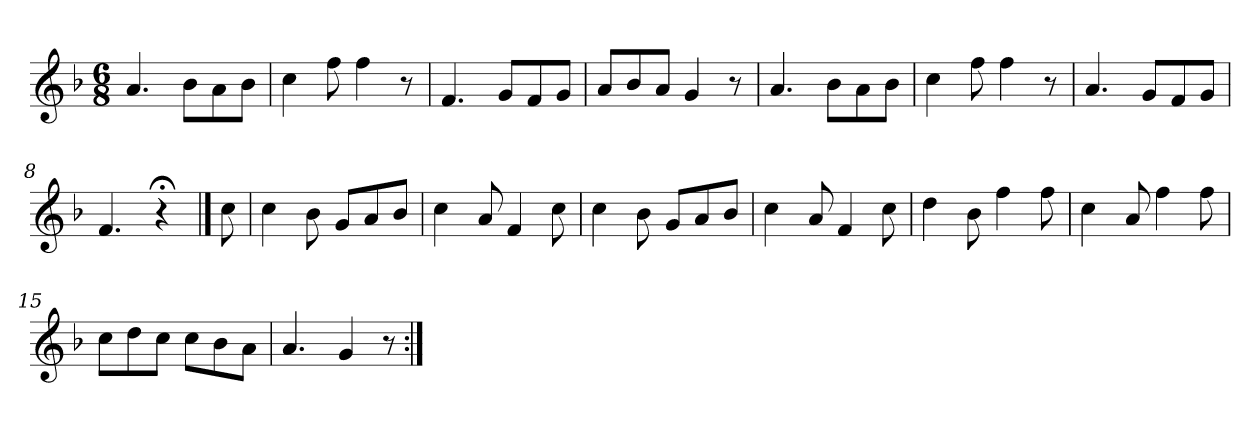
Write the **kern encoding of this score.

**kern
*part1
*staff1
*clefG2
*k[b-]
*F:
*M6/8
*MM120
=1
4.a
8b-\L
8a\
8b-\J
=2
4cc
8ff
4ff
8r
=3
4.f
8g/L
8f/
8g/J
=4
8a/L
8b-/
8a/J
4g
8r
=5
4.a
8b-\L
8a\
8b-\J
=6
4cc
8ff
4ff
8r
=7
4.a
8g/L
8f/
8g/J
=8
4.f
4r;<
==
8cc
=9
4cc
8b-
8g/L
8a/
8b-/J
=10
4cc
8a
4f
8cc
=11
4cc
8b-
8g/L
8a/
8b-/J
=12
4cc
8a
4f
8cc
=13
4dd
8b-
4ff
8ff
=14
4cc
8a
4ff
8ff
=15
8cc\L
8dd\
8cc\J
8cc\L
8b-\
8a\J
=16
4.a
4g
8r
=:|!
*-
